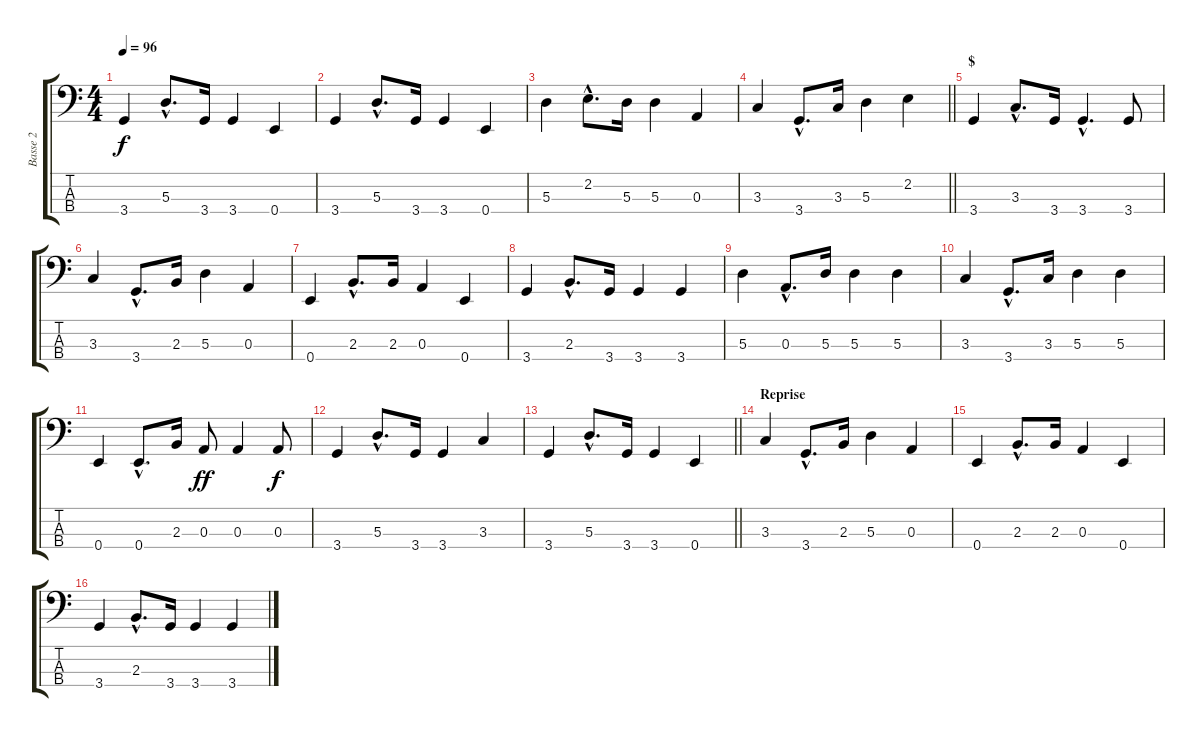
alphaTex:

\track ("Basse 2" "Basse 2") {instrument fretlessbass}
\staff {score tabs}
\tuning (G2 D2 A1 E1) {hide}
\ts (4 4)
\tempo 96
\clef f4
\ks c
3.4.4{dy f} 5.3{hac}.8{d} 3.4.16 3.4.4 0.4.4 |
3.4.4 5.3{hac}.8{d} 3.4.16 3.4.4 0.4.4 |
5.3.4 2.2{hac}.8{d} 5.3.16 5.3.4 0.3.4 |
\barLineRight lightlight
3.3.4 3.4{hac}.8{d} 3.3.16 5.3.4 2.2.4 |
\section ("" "$")
3.4.4 3.3{hac}.8{d} 3.4.16 3.4{hac}.4{d} 3.4.8 |
3.3.4 3.4{hac}.8{d} 2.3.16 5.3.4 0.3.4 |
0.4.4 2.3{hac}.8{d} 2.3.16 0.3.4 0.4.4 |
3.4.4 2.3{hac}.8{d} 3.4.16 3.4.4 3.4.4 |
5.3.4 0.3{hac}.8{d} 5.3.16 5.3.4 5.3.4 |
3.3.4 3.4{hac}.8{d} 3.3.16 5.3.4 5.3.4 |
0.4.4 0.4{hac}.8{d} 2.3.16 0.3.8{dy ff} 0.3.4 0.3.8{dy f} |
3.4.4 5.3{hac}.8{d} 3.4.16 3.4.4 3.3.4 |
\barLineRight lightlight
3.4.4 5.3{hac}.8{d} 3.4.16 3.4.4 0.4.4 |
\section ("" "Reprise")
3.3.4 3.4{hac}.8{d} 2.3.16 5.3.4 0.3.4 |
0.4.4 2.3{hac}.8{d} 2.3.16 0.3.4 0.4.4 |
3.4.4 2.3{hac}.8{d} 3.4.16 3.4.4 3.4.4
